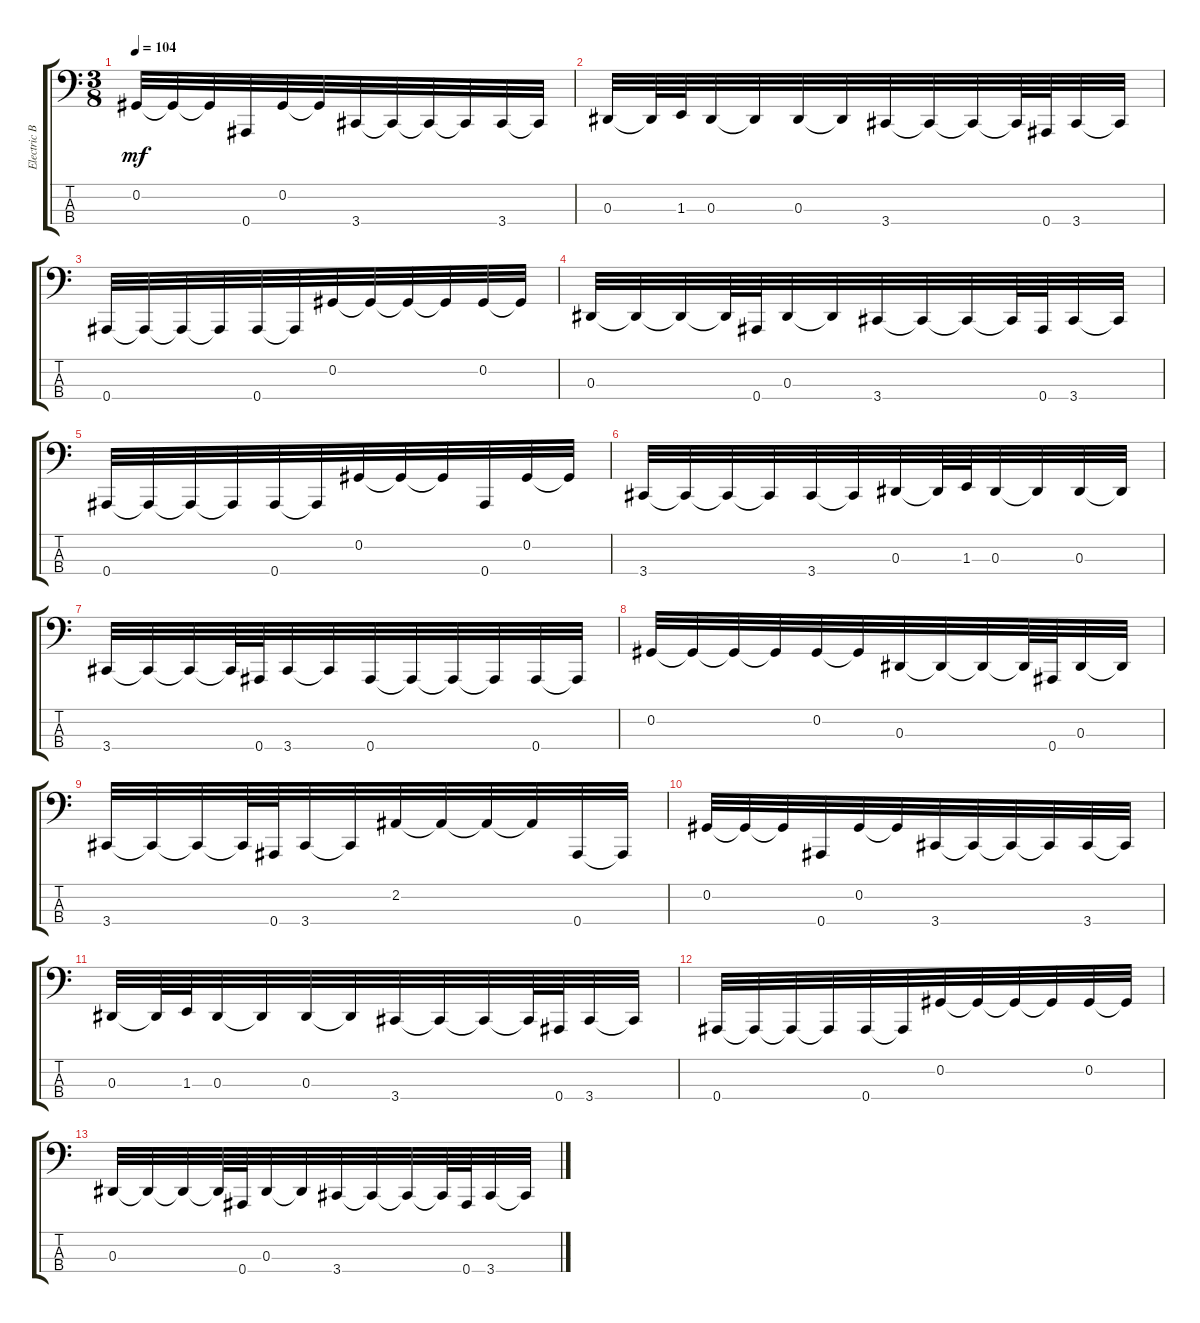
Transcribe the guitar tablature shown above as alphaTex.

\track ("Electric Bass" "Electric B") {instrument electricbassfinger}
\staff {score tabs}
\tuning (Db2 Ab1 Eb1 Bb0) {hide}
\ts (3 8)
\tempo 104
\clef f4
\ks c
0.2.32{dy mf} 0.2{t}.32 0.2{t}.32 0.4.32 0.2.32 0.2{t}.32 3.4.32 3.4{t}.32 3.4{t}.32 3.4{t}.32 3.4.32 3.4{t}.32 |
0.3.32 0.3{t}.64 1.3.64 0.3.32 0.3{t}.32 0.3.32 0.3{t}.32 3.4.32 3.4{t}.32 3.4{t}.32 3.4{t}.64 0.4.64 3.4.32 3.4{t}.32 |
0.4.32 0.4{t}.32 0.4{t}.32 0.4{t}.32 0.4.32 0.4{t}.32 0.2.32 0.2{t}.32 0.2{t}.32 0.2{t}.32 0.2.32 0.2{t}.32 |
0.3.32 0.3{t}.32 0.3{t}.32 0.3{t}.64 0.4.64 0.3.32 0.3{t}.32 3.4.32 3.4{t}.32 3.4{t}.32 3.4{t}.64 0.4.64 3.4.32 3.4{t}.32 |
0.4.32 0.4{t}.32 0.4{t}.32 0.4{t}.32 0.4.32 0.4{t}.32 0.2.32 0.2{t}.32 0.2{t}.32 0.4.32 0.2.32 0.2{t}.32 |
3.4.32 3.4{t}.32 3.4{t}.32 3.4{t}.32 3.4.32 3.4{t}.32 0.3.32 0.3{t}.64 1.3.64 0.3.32 0.3{t}.32 0.3.32 0.3{t}.32 |
3.4.32 3.4{t}.32 3.4{t}.32 3.4{t}.64 0.4.64 3.4.32 3.4{t}.32 0.4.32 0.4{t}.32 0.4{t}.32 0.4{t}.32 0.4.32 0.4{t}.32 |
0.2.32 0.2{t}.32 0.2{t}.32 0.2{t}.32 0.2.32 0.2{t}.32 0.3.32 0.3{t}.32 0.3{t}.32 0.3{t}.64 0.4.64 0.3.32 0.3{t}.32 |
3.4.32 3.4{t}.32 3.4{t}.32 3.4{t}.64 0.4.64 3.4.32 3.4{t}.32 2.2.32 2.2{t}.32 2.2{t}.32 2.2{t}.32 0.4.32 0.4{t}.32 |
0.2.32 0.2{t}.32 0.2{t}.32 0.4.32 0.2.32 0.2{t}.32 3.4.32 3.4{t}.32 3.4{t}.32 3.4{t}.32 3.4.32 3.4{t}.32 |
0.3.32 0.3{t}.64 1.3.64 0.3.32 0.3{t}.32 0.3.32 0.3{t}.32 3.4.32 3.4{t}.32 3.4{t}.32 3.4{t}.64 0.4.64 3.4.32 3.4{t}.32 |
0.4.32 0.4{t}.32 0.4{t}.32 0.4{t}.32 0.4.32 0.4{t}.32 0.2.32 0.2{t}.32 0.2{t}.32 0.2{t}.32 0.2.32 0.2{t}.32 |
0.3.32 0.3{t}.32 0.3{t}.32 0.3{t}.64 0.4.64 0.3.32 0.3{t}.32 3.4.32 3.4{t}.32 3.4{t}.32 3.4{t}.64 0.4.64 3.4.32 3.4{t}.32
